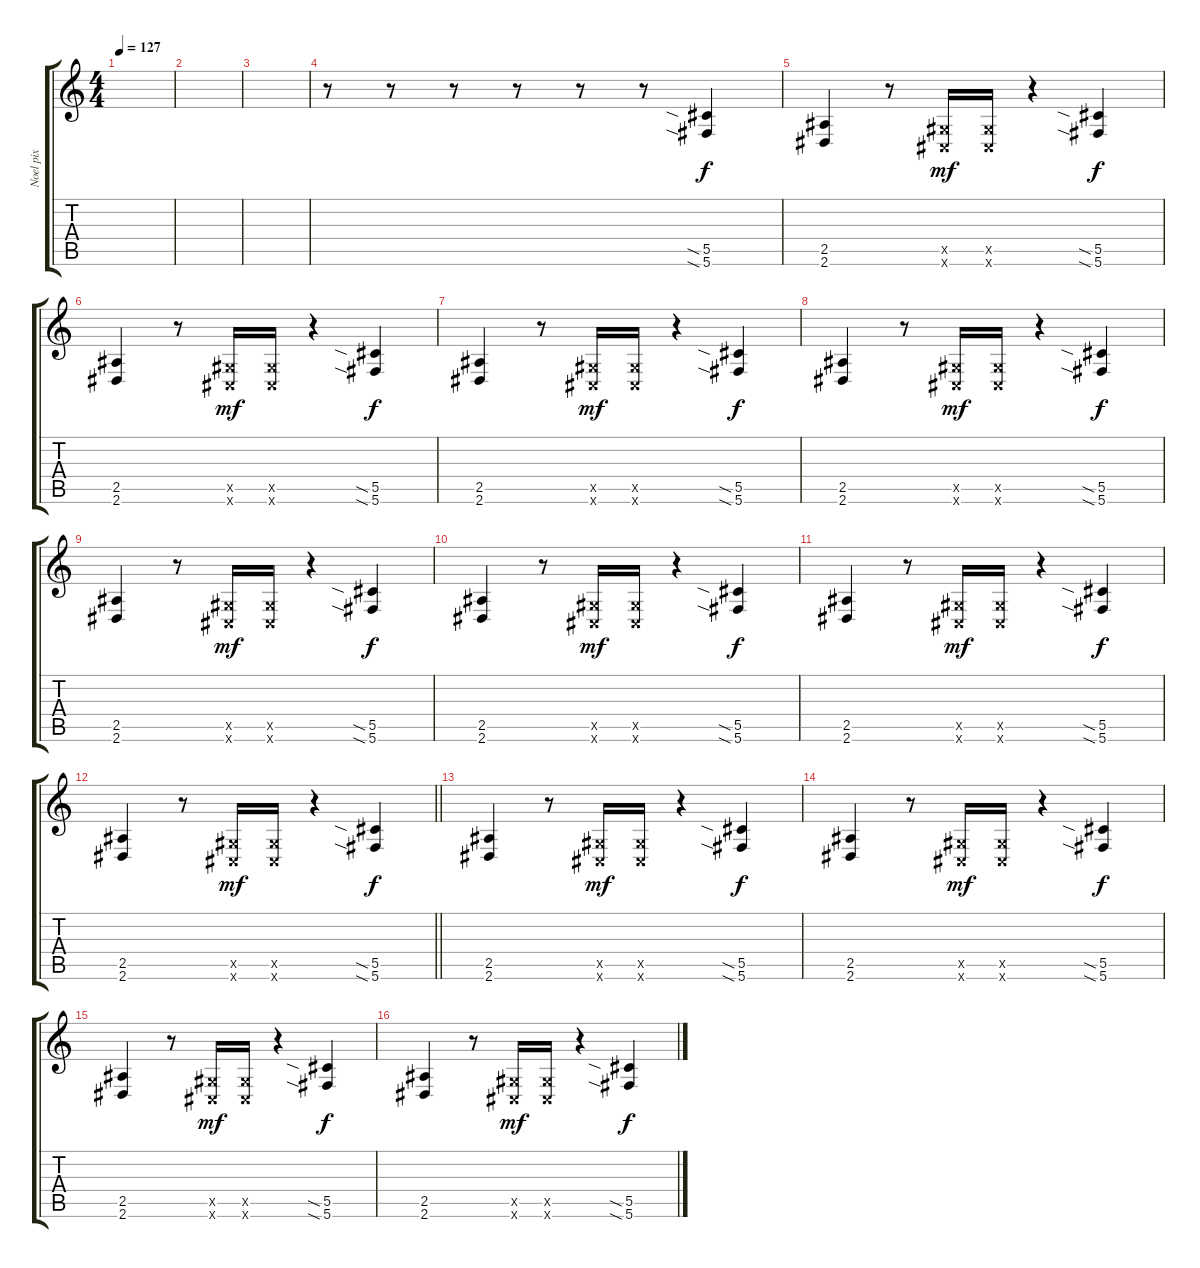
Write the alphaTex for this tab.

\track ("Noel pix " "Noel pix ") {instrument overdrivenguitar}
\staff {score tabs}
\tuning (Eb4 Bb3 Gb3 Db3 Ab2 Db2) {hide}
\ts (4 4)
\tempo 127
\clef g2
\ks c
|
|
|
r.8 r.8 r.8 r.8 r.8 r.8 (5.5{sia} 5.6{sia}).4{dy f} |
(2.5 2.6).4 r.8 (0.5{x} 0.6{x}).16{dy mf} (0.5{x} 0.6{x}).16 r.4 (5.5{sia} 5.6{sia}).4{dy f} |
(2.5 2.6).4 r.8 (0.5{x} 0.6{x}).16{dy mf} (0.5{x} 0.6{x}).16 r.4 (5.5{sia} 5.6{sia}).4{dy f} |
(2.5 2.6).4 r.8 (0.5{x} 0.6{x}).16{dy mf} (0.5{x} 0.6{x}).16 r.4 (5.5{sia} 5.6{sia}).4{dy f} |
(2.5 2.6).4 r.8 (0.5{x} 0.6{x}).16{dy mf} (0.5{x} 0.6{x}).16 r.4 (5.5{sia} 5.6{sia}).4{dy f} |
(2.5 2.6).4 r.8 (0.5{x} 0.6{x}).16{dy mf} (0.5{x} 0.6{x}).16 r.4 (5.5{sia} 5.6{sia}).4{dy f} |
(2.5 2.6).4 r.8 (0.5{x} 0.6{x}).16{dy mf} (0.5{x} 0.6{x}).16 r.4 (5.5{sia} 5.6{sia}).4{dy f} |
(2.5 2.6).4 r.8 (0.5{x} 0.6{x}).16{dy mf} (0.5{x} 0.6{x}).16 r.4 (5.5{sia} 5.6{sia}).4{dy f} |
\barLineRight lightlight
(2.5 2.6).4 r.8 (0.5{x} 0.6{x}).16{dy mf} (0.5{x} 0.6{x}).16 r.4 (5.5{sia} 5.6{sia}).4{dy f} |
(2.5 2.6).4 r.8 (0.5{x} 0.6{x}).16{dy mf} (0.5{x} 0.6{x}).16 r.4 (5.5{sia} 5.6{sia}).4{dy f} |
(2.5 2.6).4 r.8 (0.5{x} 0.6{x}).16{dy mf} (0.5{x} 0.6{x}).16 r.4 (5.5{sia} 5.6{sia}).4{dy f} |
(2.5 2.6).4 r.8 (0.5{x} 0.6{x}).16{dy mf} (0.5{x} 0.6{x}).16 r.4 (5.5{sia} 5.6{sia}).4{dy f} |
(2.5 2.6).4 r.8 (0.5{x} 0.6{x}).16{dy mf} (0.5{x} 0.6{x}).16 r.4 (5.5{sia} 5.6{sia}).4{dy f}
